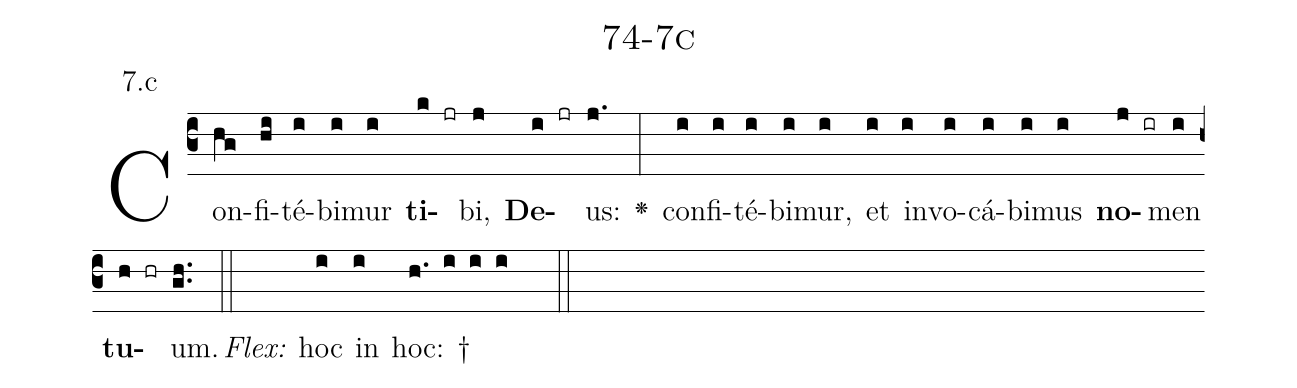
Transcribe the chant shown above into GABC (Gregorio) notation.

name: 74-7c;
annotation: 7.c;
%%
(c3)Con(hg)fi(hi)té(i)bi(i)mur(i) <b>ti</b>(k jr)bi,(j) <b>De</b>(i jr)us:(j.) <v>\greheightstar</v>(:) con(i)fi(i)té(i)bi(i)mur,(i) et(i) in(i)vo(i)cá(i)bi(i)mus(i) <b>no</b>(j ir)men(i) <b>tu</b>(h hr)um.(gh..) (::)
<i>Flex:</i>()  hoc(i) in(i) hoc: †(h. i i i  ::)

%E(i) u(i) o(j) u(i) a(h) e.(gh..) (::)
